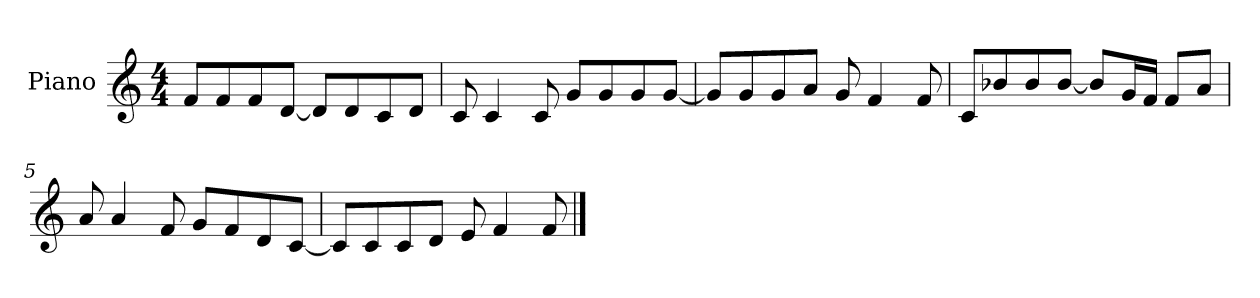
**kern
*part1
*staff1
*I"Piano
*I'P-no
*clefG2
*k[]
*M4/4
*MM90
=1
8f/L
8f/
8f/
[8d/J
8d/L]
8d/
8c/
8d/J
=2
8c/
4c/
8c/
8g/L
8g/
8g/
[8g/J
=3
8g/L]
8g/
8g/
8a/J
8g/
4f/
8f/
=4
8c/L
8b-X/
8b-/
[8b-/J
8b-/L]
16g/L
16f/JJ
8f/L
8a/J
!!LO:LB:g=z
=5
8a/
4a/
8f/
8g/L
8f/
8d/
[8c/J
=6
8c/L]
8c/
8c/
8d/J
8e/
4f/
8f/
==
*-
